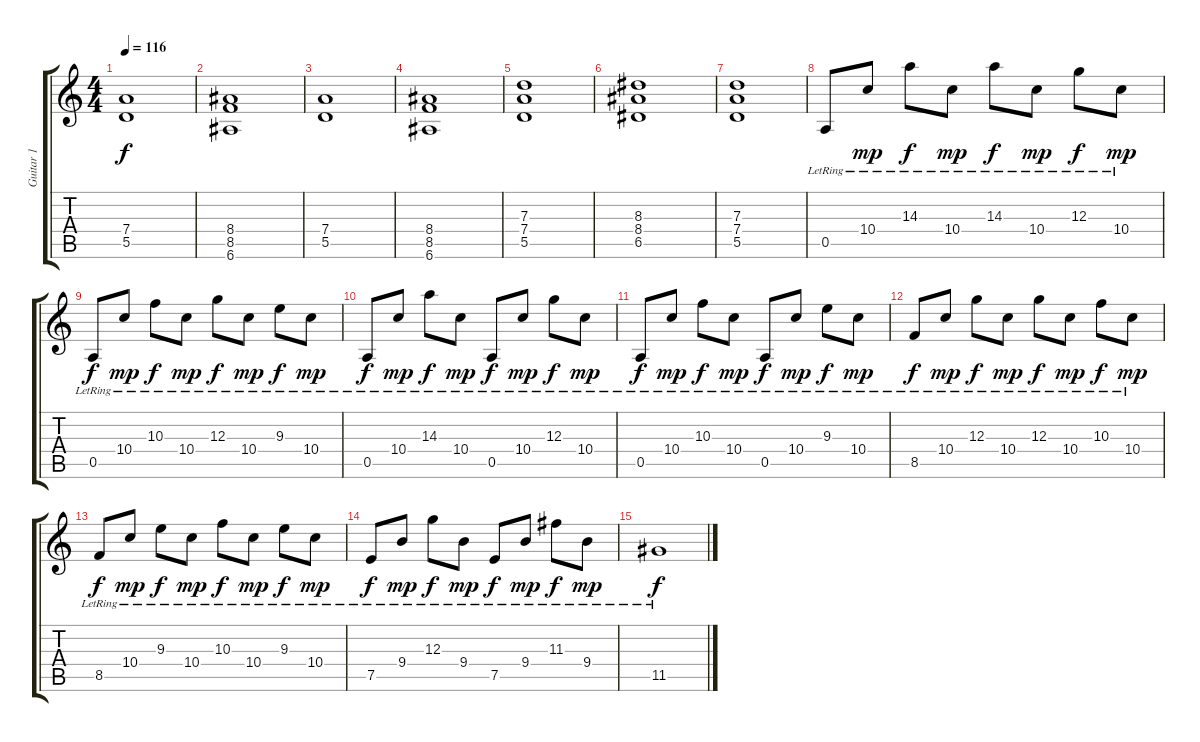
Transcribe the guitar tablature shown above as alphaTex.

\track ("Guitar 1" "Guitar 1") {instrument acousticguitarnylon}
\staff {score tabs}
\tuning (E4 B3 G3 D3 A2 E2) {hide}
\ts (4 4)
\tempo 116
\clef g2
\ks c
(7.4 5.5).1{dy f} |
(8.4 8.5 6.6).1 |
(7.4 5.5).1 |
(8.4 8.5 6.6).1 |
(7.3 7.4 5.5).1 |
(8.3 8.4 6.5).1 |
(7.3 7.4 5.5).1 |
0.5{lr}.8{instrument acousticguitarnylon} 10.4{lr}.8{dy mp} 14.3{lr}.8{dy f} 10.4{lr}.8{dy mp} 14.3{lr}.8{dy f} 10.4{lr}.8{dy mp} 12.3{lr}.8{dy f} 10.4{lr}.8{dy mp} |
0.5{lr}.8{dy f} 10.4{lr}.8{dy mp} 10.3{lr}.8{dy f} 10.4{lr}.8{dy mp} 12.3{lr}.8{dy f} 10.4{lr}.8{dy mp} 9.3{lr}.8{dy f} 10.4{lr}.8{dy mp} |
0.5{lr}.8{dy f} 10.4{lr}.8{dy mp} 14.3{lr}.8{dy f} 10.4{lr}.8{dy mp} 0.5{lr}.8{dy f} 10.4{lr}.8{dy mp} 12.3{lr}.8{dy f} 10.4{lr}.8{dy mp} |
0.5{lr}.8{dy f} 10.4{lr}.8{dy mp} 10.3{lr}.8{dy f} 10.4{lr}.8{dy mp} 0.5{lr}.8{dy f} 10.4{lr}.8{dy mp} 9.3{lr}.8{dy f} 10.4{lr}.8{dy mp} |
8.5{lr}.8{dy f} 10.4{lr}.8{dy mp} 12.3{lr}.8{dy f} 10.4{lr}.8{dy mp} 12.3{lr}.8{dy f} 10.4{lr}.8{dy mp} 10.3{lr}.8{dy f} 10.4{lr}.8{dy mp} |
8.5{lr}.8{dy f} 10.4{lr}.8{dy mp} 9.3{lr}.8{dy f} 10.4{lr}.8{dy mp} 10.3{lr}.8{dy f} 10.4{lr}.8{dy mp} 9.3{lr}.8{dy f} 10.4{lr}.8{dy mp} |
7.5{lr}.8{txt "" dy f} 9.4{lr}.8{dy mp} 12.3{lr}.8{dy f} 9.4{lr}.8{dy mp} 7.5{lr}.8{dy f} 9.4{lr}.8{dy mp} 11.3{lr}.8{dy f} 9.4{lr}.8{dy mp} |
11.5{lr}.1{dy f}
